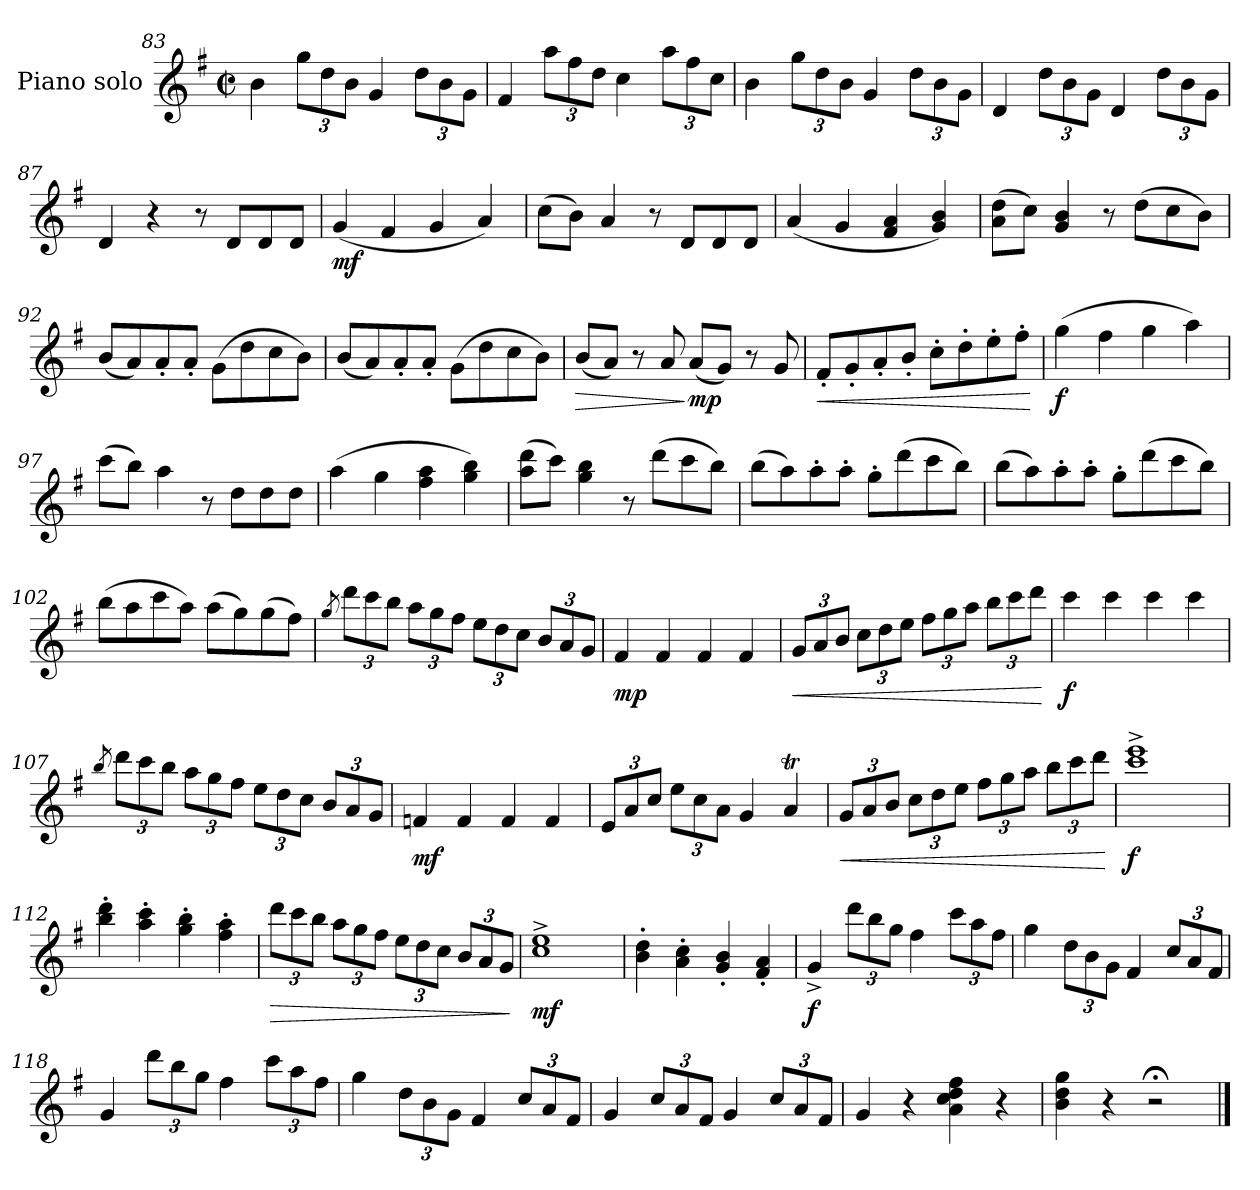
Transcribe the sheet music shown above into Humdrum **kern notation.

**kern	**dynam
*part1	*part1
*staff1	*staff1
*I"Piano solo	*
*I'Pno. solo	*
*clefG2	*
*k[f#]	*
*M2/2	*
*met(c|)	*
=83	=83
4b\	.
*Xbrackettup	*
12gg\L	.
12dd\	.
12b\J	.
4g/	.
12dd\L	.
12b\	.
12g\J	.
!!LO:LB:g=z
=84	=84
4f#/	.
12aa\L	.
12ff#\	.
12dd\J	.
4cc\	.
12aa\L	.
12ff#\	.
12cc\J	.
=85	=85
4b\	.
12gg\L	.
12dd\	.
12b\J	.
4g/	.
12dd\L	.
12b\	.
12g\J	.
=86	=86
4d/	.
12dd\L	.
12b\	.
12g\J	.
4d/	.
12dd\L	.
12b\	.
12g\J	.
!!LO:PB:g=z
=87	=87
4d/	.
4r	.
8r	.
8d/L	.
8d/	.
8d/J	.
=88	=88
!	!LO:DY:b
(<4g/	mf
4f#/	.
4g/	.
4a/)	.
=89	=89
(>8cc\L	.
8b\J)	.
4a/	.
8r	.
8d/L	.
8d/	.
8d/J	.
=90	=90
(<4a/	.
4g/	.
4f#/ 4a/	.
4g/ 4b/)	.
!!LO:LB:g=z
=91	=91
(>8a\ 8dd\L	.
8cc\J)	.
4g/ 4b/	.
8r	.
(>8dd\L	.
8cc\	.
8b\J)	.
=92	=92
(<8b/L	.
8a/)	.
8a'/	.
8a'/J	.
(>8g\L	.
8dd\	.
8cc\	.
8b\J)	.
=93	=93
(<8b/L	.
8a/)	.
8a'/	.
8a'/J	.
(>8g\L	.
8dd\	.
8cc\	.
8b\J)	.
=94	=94
!	!LO:HP:b
(<8b/L	>
8a/J)	.
8r	.
8a/	.
!	!LO:DY:n=1:b
(<8a/L	] mp
8g/J)	.
8r	.
8g/	.
!!LO:LB:g=z
=95	=95
!	!LO:HP:b
8f#'/L	<
8g'/	.
8a'/	.
8b'/J	.
8cc'\L	.
8dd'\	.
8ee'\	.
8ff#'\J	.
.	[
=96	=96
!	!LO:DY:b
(>4gg\	f
4ff#\	.
4gg\	.
4aa\)	.
=97	=97
(>8ccc\L	.
8bb\J)	.
4aa\	.
8r	.
8dd\L	.
8dd\	.
8dd\J	.
=98	=98
(>4aa\	.
4gg\	.
4ff#\ 4aa\	.
4gg\ 4bb\)	.
!!LO:LB:g=z
=99	=99
(>8aa\ 8ddd\L	.
8ccc\J)	.
4gg\ 4bb\	.
8r	.
(>8ddd\L	.
8ccc\	.
8bb\J)	.
=100	=100
(>8bb\L	.
8aa\)	.
8aa'\	.
8aa'\J	.
8gg'\L	.
(>8ddd\	.
8ccc\	.
8bb\J)	.
=101	=101
(>8bb\L	.
8aa\)	.
8aa'\	.
8aa'\J	.
8gg'\L	.
(>8ddd\	.
8ccc\	.
8bb\J)	.
=102	=102
(>8bb\L	.
8aa\	.
8ccc\	.
8aa\J)	.
(>8aa\L	.
8gg\)	.
(>8gg\	.
8ff#\J)	.
!!LO:LB:g=z
=103	=103
8qgg/	.
12ddd\L	.
12ccc\	.
12bb\J	.
12aa\L	.
12gg\	.
12ff#\J	.
12ee\L	.
12dd\	.
12cc\J	.
12b/L	.
12a/	.
12g/J	.
=104	=104
!	!LO:DY:b
4f#/	mp
4f#/	.
4f#/	.
4f#/	.
=105	=105
!	!LO:HP:b
12g/L	<
12a/	.
12b/J	.
12cc\L	.
12dd\	.
12ee\J	.
12ff#\L	.
12gg\	.
12aa\J	.
12bb\L	.
12ccc\	.
12ddd\J	.
.	[
!!LO:LB:g=z
=106	=106
!	!LO:DY:b
4ccc\	f
4ccc\	.
4ccc\	.
4ccc\	.
=107	=107
8qbb/	.
12ddd\L	.
12ccc\	.
12bb\J	.
12aa\L	.
12gg\	.
12ff#\J	.
12ee\L	.
12dd\	.
12cc\J	.
12b/L	.
12a/	.
12g/J	.
=108	=108
!	!LO:DY:b
4fn/	mf
4f/	.
4f/	.
4f/	.
!!LO:PB:g=z
=109	=109
12e/L	.
12a/	.
12cc/J	.
12ee\L	.
12cc\	.
12a\J	.
4g/	.
4aT/	.
=110	=110
!	!LO:HP:b
12g/L	<
12a/	.
12b/J	.
12cc\L	.
12dd\	.
12ee\J	.
12ff#\L	.
12gg\	.
12aa\J	.
12bb\L	.
12ccc\	.
12ddd\J	.
.	[
=111	=111
!	!LO:DY:b
1ccc^ 1eee^	f
!!LO:LB:g=z
=112	=112
4bb\' 4ddd\'	.
4aa\' 4ccc\'	.
4gg\' 4bb\'	.
4ff#\' 4aa\'	.
=113	=113
!	!LO:HP:b
12ddd\L	>
12ccc\	.
12bb\J	.
12aa\L	.
12gg\	.
12ff#\J	.
12ee\L	.
12dd\	.
12cc\J	.
12b/L	.
12a/	.
12g/J	.
.	]
=114	=114
!	!LO:DY:b
1cc^ 1ee^	mf
!!LO:LB:g=z
=115	=115
4b\' 4dd\'	.
4a\' 4cc\'	.
4g/' 4b/'	.
4f#/' 4a/'	.
=116	=116
!	!LO:DY:b
4g^/	f
12ddd\L	.
12bb\	.
12gg\J	.
4ff#\	.
12ccc\L	.
12aa\	.
12ff#\J	.
=117	=117
4gg\	.
12dd\L	.
12b\	.
12g\J	.
4f#/	.
12cc/L	.
12a/	.
12f#/J	.
=118	=118
4g/	.
12ddd\L	.
12bb\	.
12gg\J	.
4ff#\	.
12ccc\L	.
12aa\	.
12ff#\J	.
!!LO:LB:g=z
=119	=119
4gg\	.
12dd\L	.
12b\	.
12g\J	.
4f#/	.
12cc/L	.
12a/	.
12f#/J	.
=120	=120
4g/	.
12cc/L	.
12a/	.
12f#/J	.
4g/	.
12cc/L	.
12a/	.
12f#/J	.
=121	=121
4g/	.
4r	.
4a\ 4cc\ 4dd\ 4ff#\	.
4r	.
=122	=122
4b\ 4dd\ 4gg\	.
4r	.
2r;<	.
==	==
*-	*-
